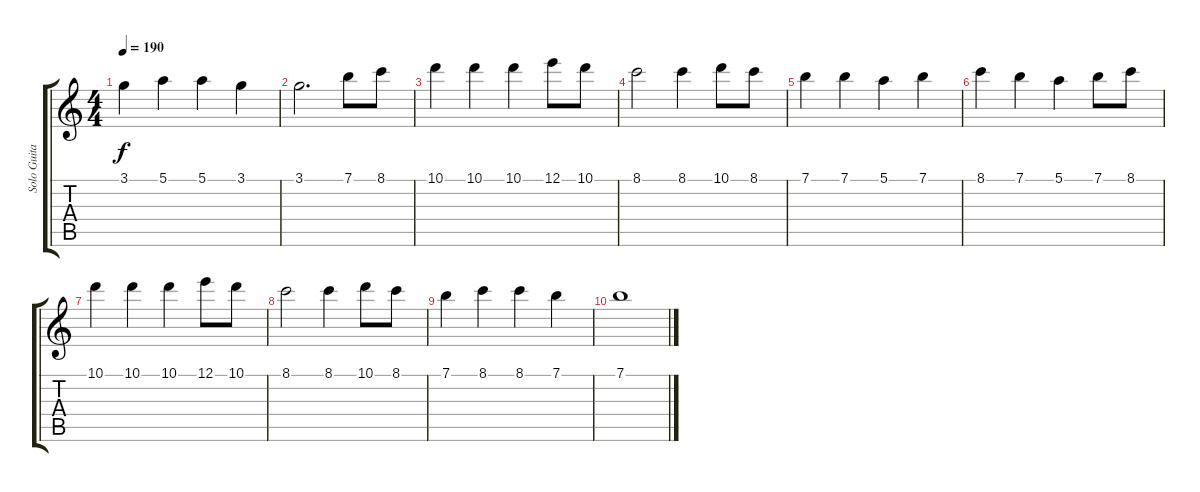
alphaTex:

\track ("Solo Guitar" "Solo Guita") {instrument distortionguitar}
\staff {score tabs}
\tuning (E4 B3 G3 D3 A2 E2) {hide}
\ts (4 4)
\tempo 190
\clef g2
\ks c
3.1.4{dy f} 5.1.4 5.1.4 3.1.4 |
3.1.2{d} 7.1.8 8.1.8 |
10.1.4 10.1.4 10.1.4 12.1.8 10.1.8 |
8.1.2 8.1.4 10.1.8 8.1.8 |
7.1.4 7.1.4 5.1.4 7.1.4 |
8.1.4 7.1.4 5.1.4 7.1.8 8.1.8 |
10.1.4 10.1.4 10.1.4 12.1.8 10.1.8 |
8.1.2 8.1.4 10.1.8 8.1.8 |
7.1.4 8.1.4 8.1.4 7.1.4 |
7.1.1
